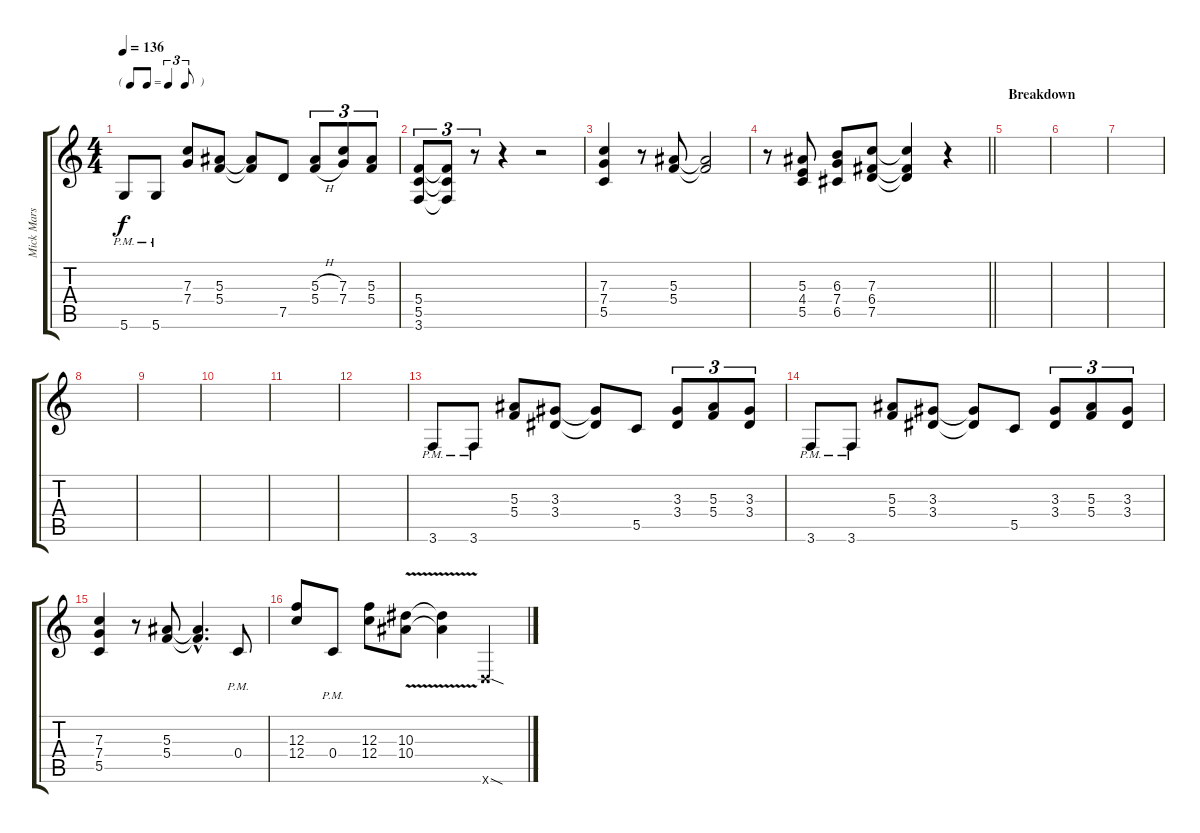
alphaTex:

\track ("Mick Mars" "Mick Mars") {instrument distortionguitar}
\staff {score tabs}
\tuning (D4 A3 F3 C3 G2 D2) {hide}
\ts (4 4)
\tf triplet8th
\tempo 136
\clef g2
\ks c
5.6{pm}.8{dy f} 5.6{pm}.8 (7.3 7.4).8 (5.3 5.4).8 (5.3{t} 5.4{t}).8 7.5.8 (5.3{h} 5.4{h}).8{tu (3 2)} (7.3 7.4).8{tu (3 2)} (5.3 5.4).8{tu (3 2)} |
(5.4 5.5 3.6).8{tu (3 2)} (5.4{t} 5.5{t} 3.6{t}).8{tu (3 2)} r.8{tu (3 2)} r.4 r.2 |
(7.3 7.4 5.5).4 r.8 (5.3 5.4).8 (5.3{t} 5.4{t}).2 |
\barLineRight lightlight
r.8 (5.3 4.4 5.5).8 (6.3 7.4 6.5).8 (7.3 6.4 7.5).8 (7.3{t} 6.4{t} 7.5{t}).4 r.4 |
\section ("" "Breakdown")
|
|
|
|
|
|
|
|
3.6{pm}.8 3.6{pm}.8 (5.3 5.4).8 (3.3 3.4).8 (3.3{t} 3.4{t}).8 5.5.8 (3.3 3.4).8{tu (3 2)} (5.3 5.4).8{tu (3 2)} (3.3 3.4).8{tu (3 2)} |
3.6{pm}.8 3.6{pm}.8 (5.3 5.4).8 (3.3 3.4).8 (3.3{t} 3.4{t}).8 5.5.8 (3.3 3.4).8{tu (3 2)} (5.3 5.4).8{tu (3 2)} (3.3 3.4).8{tu (3 2)} |
(7.3 7.4 5.5).4 r.8 (5.3 5.4).8 (5.3{hac t} 5.4{hac t}).4{d} 0.4{pm}.8 |
(12.3 12.4).8 0.4{pm}.8 (12.3 12.4).8 (10.3{v} 10.4{v}).8 (10.3{t} 10.4{t}).4 0.6{sod x}.4
